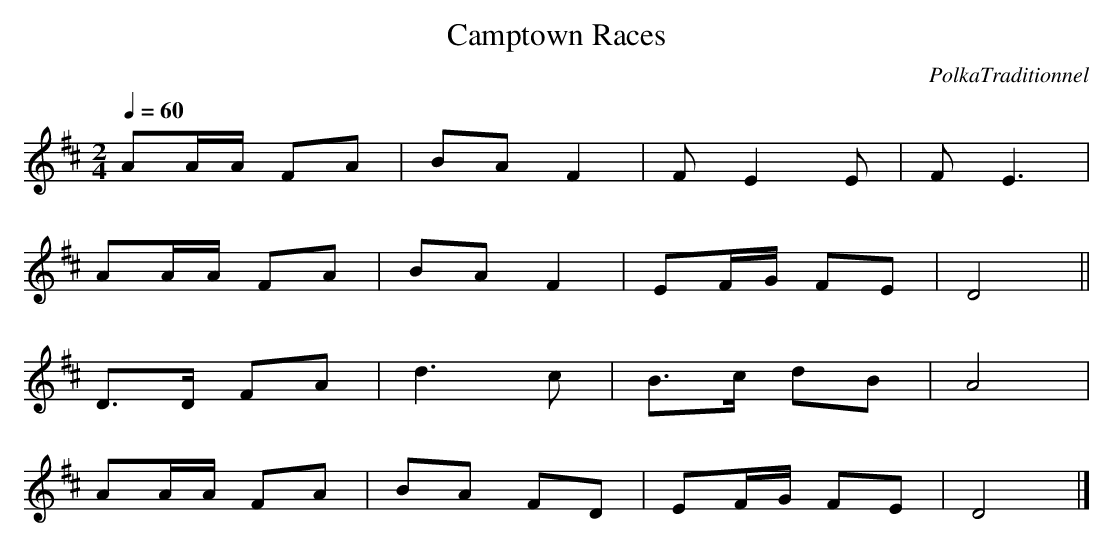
X:1     %Music
T:Camptown Races     %Tune name
C:PolkaTraditionnel     %Tune composer
Q:1/4=60     %Tempo
V:1     %
     %!STAVE 0 '' @
     %!INSTR 'Piano 1' 0 0 @
[|
M:2/4     %Meter
L:1/16     %
K:D
A2AA F2A2 |B2A2 F4 |F2 E4 E2 |F2 E6 |
A2AA F2A2 |B2A2 F4 |E2FG F2E2 |D8 ||
D3D F2A2 |d6 c2 |B3c d2B2 |A8 |
A2AA F2A2 |B2A2 F2D2 |E2FG F2E2 |D8 |]
     %End of file
